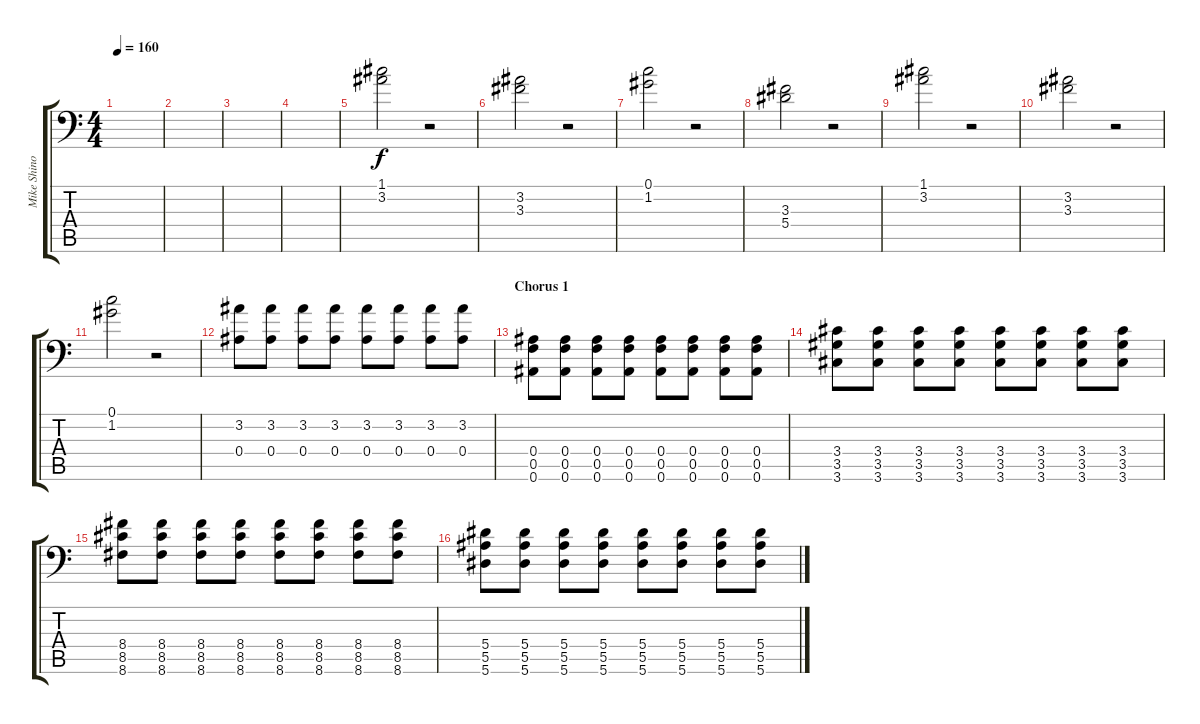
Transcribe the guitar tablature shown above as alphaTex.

\track ("Mike Shinoda (2nd Guitar)" "Mike Shino") {instrument distortionguitar}
\staff {score tabs}
\tuning (C4 G3 Eb3 Bb2 F2 Bb1) {hide}
\ts (4 4)
\tempo 160
\clef f4
\ks c
|
|
|
|
(1.1 3.2).2{instrument electricguitarjazz} r.2 |
(3.2 3.3).2 r.2 |
(0.1 1.2).2 r.2 |
(3.3 5.4).2 r.2 |
(1.1 3.2).2{instrument electricguitarjazz} r.2 |
(3.2 3.3).2 r.2 |
(0.1 1.2).2 r.2 |
(3.2 0.4).8{instrument distortionguitar} (3.2 0.4).8 (3.2 0.4).8 (3.2 0.4).8 (3.2 0.4).8 (3.2 0.4).8 (3.2 0.4).8 (3.2 0.4).8 |
\section ("" "Chorus 1")
(0.4 0.5 0.6).8 (0.4 0.5 0.6).8 (0.4 0.5 0.6).8 (0.4 0.5 0.6).8 (0.4 0.5 0.6).8 (0.4 0.5 0.6).8 (0.4 0.5 0.6).8 (0.4 0.5 0.6).8 |
(3.4 3.5 3.6).8 (3.4 3.5 3.6).8 (3.4 3.5 3.6).8 (3.4 3.5 3.6).8 (3.4 3.5 3.6).8 (3.4 3.5 3.6).8 (3.4 3.5 3.6).8 (3.4 3.5 3.6).8 |
(8.4 8.5 8.6).8 (8.4 8.5 8.6).8 (8.4 8.5 8.6).8 (8.4 8.5 8.6).8 (8.4 8.5 8.6).8 (8.4 8.5 8.6).8 (8.4 8.5 8.6).8 (8.4 8.5 8.6).8 |
(5.4 5.5 5.6).8 (5.4 5.5 5.6).8 (5.4 5.5 5.6).8 (5.4 5.5 5.6).8 (5.4 5.5 5.6).8 (5.4 5.5 5.6).8 (5.4 5.5 5.6).8 (5.4 5.5 5.6).8
